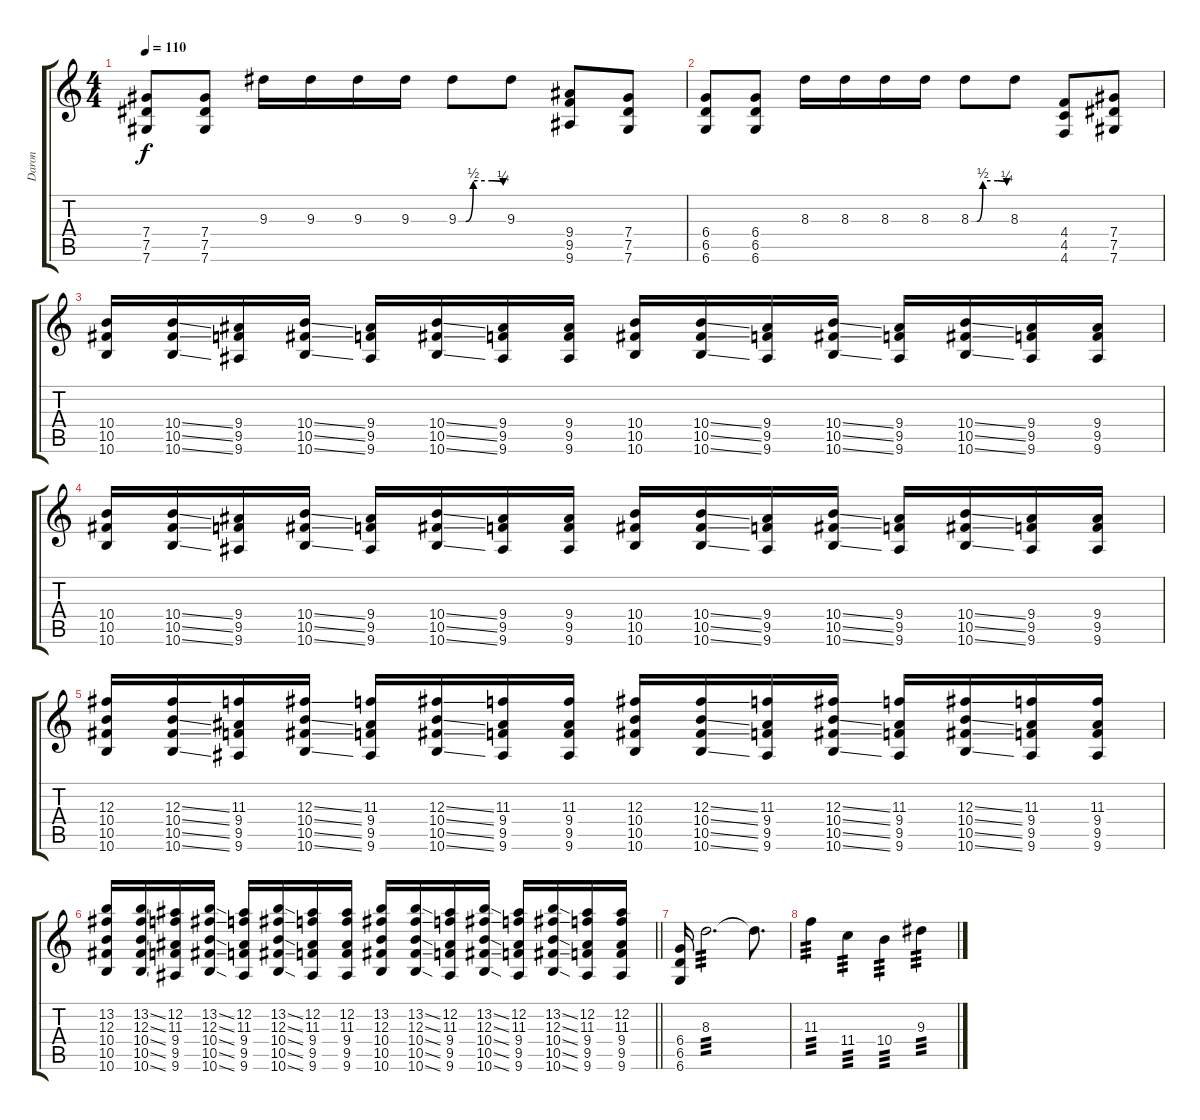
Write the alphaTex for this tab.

\track ("Daron" "Daron") {instrument distortionguitar}
\staff {score tabs}
\tuning (Eb4 Bb3 Gb3 Db3 Ab2 Db2) {hide}
\ts (4 4)
\tempo 110
\clef g2
\ks c
(7.4 7.5 7.6).8{dy f} (7.4 7.5 7.6).8 9.3.16 9.3.16 9.3.16 9.3.16 9.3{be (custom 0 0 5 0 10 0 20 2 45 2 60 1)}.8 9.3.8 (9.4 9.5 9.6).8 (7.4 7.5 7.6).8 |
(6.4 6.5 6.6).8 (6.4 6.5 6.6).8 8.3.16 8.3.16 8.3.16 8.3.16 8.3{be (custom 0 0 5 0 10 0 20 2 45 2 60 1)}.8 8.3.8 (4.4 4.5 4.6).8 (7.4 7.5 7.6).8 |
(10.4 10.5 10.6).16 (10.4{ss} 10.5{ss} 10.6{ss}).16 (9.4 9.5 9.6).16 (10.4{ss} 10.5{ss} 10.6{ss}).16 (9.4 9.5 9.6).16 (10.4{ss} 10.5{ss} 10.6{ss}).16 (9.4 9.5 9.6).16 (9.4 9.5 9.6).16 (10.4 10.5 10.6).16 (10.4{ss} 10.5{ss} 10.6{ss}).16 (9.4 9.5 9.6).16 (10.4{ss} 10.5{ss} 10.6{ss}).16 (9.4 9.5 9.6).16 (10.4{ss} 10.5{ss} 10.6{ss}).16 (9.4 9.5 9.6).16 (9.4 9.5 9.6).16 |
(10.4 10.5 10.6).16 (10.4{ss} 10.5{ss} 10.6{ss}).16 (9.4 9.5 9.6).16 (10.4{ss} 10.5{ss} 10.6{ss}).16 (9.4 9.5 9.6).16 (10.4{ss} 10.5{ss} 10.6{ss}).16 (9.4 9.5 9.6).16 (9.4 9.5 9.6).16 (10.4 10.5 10.6).16 (10.4{ss} 10.5{ss} 10.6{ss}).16 (9.4 9.5 9.6).16 (10.4{ss} 10.5{ss} 10.6{ss}).16 (9.4 9.5 9.6).16 (10.4{ss} 10.5{ss} 10.6{ss}).16 (9.4 9.5 9.6).16 (9.4 9.5 9.6).16 |
(12.3 10.4 10.5 10.6).16 (12.3{ss} 10.4{ss} 10.5{ss} 10.6{ss}).16 (11.3 9.4 9.5 9.6).16 (12.3{ss} 10.4{ss} 10.5{ss} 10.6{ss}).16 (11.3 9.4 9.5 9.6).16 (12.3{ss} 10.4{ss} 10.5{ss} 10.6{ss}).16 (11.3 9.4 9.5 9.6).16 (11.3 9.4 9.5 9.6).16 (12.3 10.4 10.5 10.6).16 (12.3{ss} 10.4{ss} 10.5{ss} 10.6{ss}).16 (11.3 9.4 9.5 9.6).16 (12.3{ss} 10.4{ss} 10.5{ss} 10.6{ss}).16 (11.3 9.4 9.5 9.6).16 (12.3{ss} 10.4{ss} 10.5{ss} 10.6{ss}).16 (11.3 9.4 9.5 9.6).16 (11.3 9.4 9.5 9.6).16 |
\barLineRight lightlight
(13.2 12.3 10.4 10.5 10.6).16 (13.2{ss} 12.3{ss} 10.4{ss} 10.5{ss} 10.6{ss}).16 (12.2 11.3 9.4 9.5 9.6).16 (13.2{ss} 12.3{ss} 10.4{ss} 10.5{ss} 10.6{ss}).16 (12.2 11.3 9.4 9.5 9.6).16 (13.2{ss} 12.3{ss} 10.4{ss} 10.5{ss} 10.6{ss}).16 (12.2 11.3 9.4 9.5 9.6).16 (12.2 11.3 9.4 9.5 9.6).16 (13.2 12.3 10.4 10.5 10.6).16 (13.2{ss} 12.3{ss} 10.4{ss} 10.5{ss} 10.6{ss}).16 (12.2 11.3 9.4 9.5 9.6).16 (13.2{ss} 12.3{ss} 10.4{ss} 10.5{ss} 10.6{ss}).16 (12.2 11.3 9.4 9.5 9.6).16 (13.2{ss} 12.3{ss} 10.4{ss} 10.5{ss} 10.6{ss}).16 (12.2 11.3 9.4 9.5 9.6).16 (12.2 11.3 9.4 9.5 9.6).16 |
(6.4 6.5 6.6).16 8.3.2{d tp 3} 8.3{t}.8{d} |
11.3.4{tp 3} 11.4.4{tp 3} 10.4.4{tp 3} 9.3.4{tp 3}
